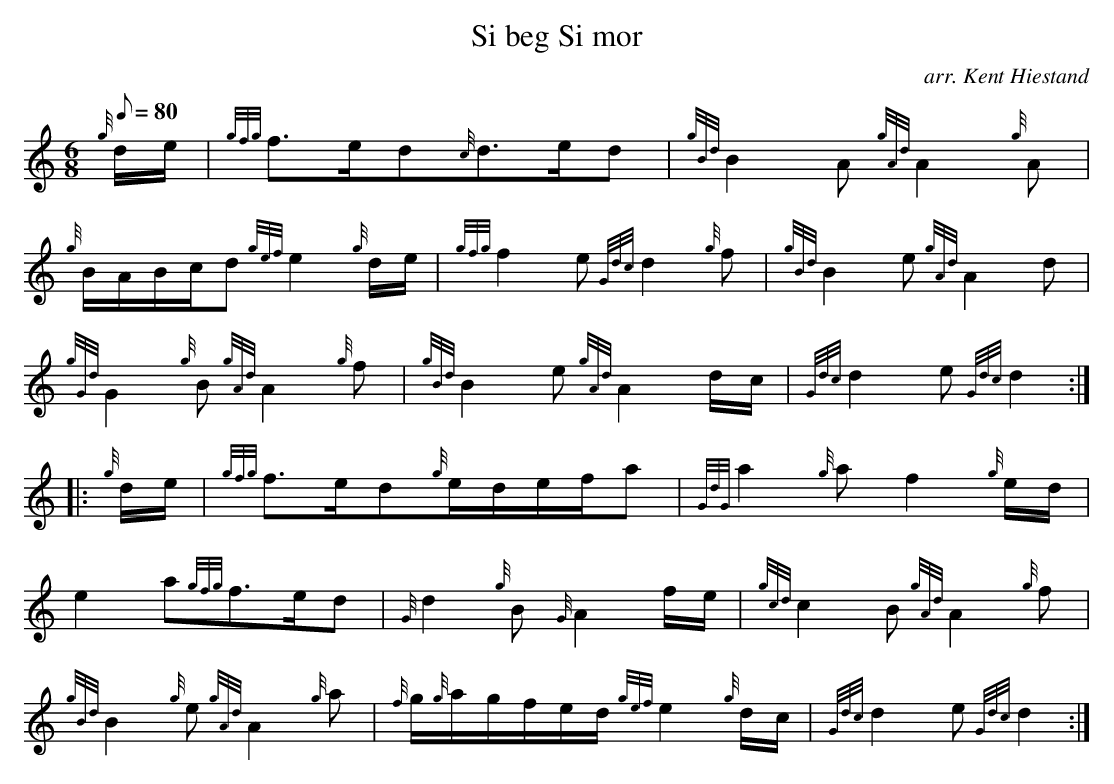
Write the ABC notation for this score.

X:1
T:Si beg Si mor
M:6/8
L:1/8
Q:80
C:arr. Kent Hiestand
K:HP
{g}d/2e/2 | \
{gfg}f3/2e/2d{c}d3/2e/2d | \
{gBd}B2A{gAd}A2{g}A |
{g}B/2A/2B/2c/2d{gef}e2{g}d/2e/2 | \
{gfg}f2e{Gdc}d2{g}f | \
{gBd}B2e{gAd}A2d |
{gGd}G2{g}B{gAd}A2{g}f | \
{gBd}B2e{gAd}A2d/2c/2 | \
{Gdc}d2e{Gdc}d2 ::
{g}d/2e/2 | \
{gfg}f3/2e/2d{g}e/2d/2e/2f/2a | \
{GdG}a2{g}af2{g}e/2d/2 |
e2a{gfg}f3/2e/2d | \
{G}d2{g}B{G}A2f/2e/2 | \
{gcd}c2B{gAd}A2{g}f |
{gBd}B2{g}e{gAd}A2{g}a | \
{f}g/2{g}a/2g/2f/2e/2d/2{gef}e2{g}d/2c/2 | \
{Gdc}d2e{Gdc}d2 :|
